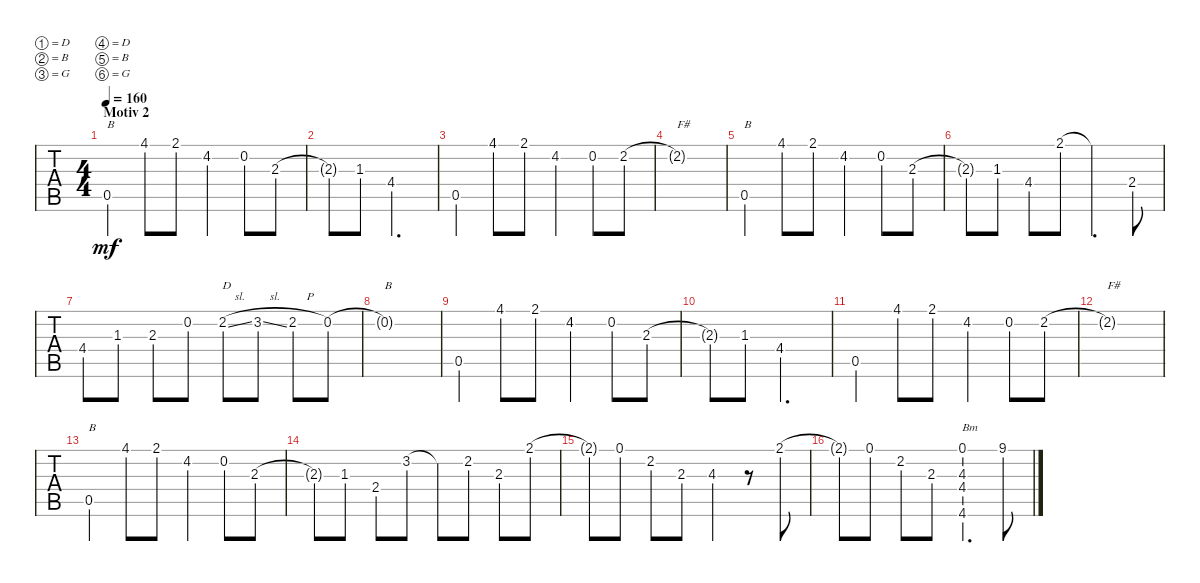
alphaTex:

\defaultSystemsLayout 4
\bracketExtendMode groupsimilarinstruments
\singleTrackTrackNamePolicy hidden
\multiTrackTrackNamePolicy hidden
\otherSystemsTrackNameOrientation horizontal
\track ("Dobro" "Dobro") {instrument acousticguitarsteel}
\staff {tabs}
\tuning (D4 B3 G3 D3 B2 G2)
\ts (4 4)
\section ("" "Motiv 2")
\tempo 160
\clef g2
\ks d
0.5.4{txt "B" dy mf} 4.1.8 2.1.8 4.2.4 0.2.8 2.3.8 |
2.3{t}.8 1.3.8 4.4.2{d} |
0.5.4 4.1.8 2.1.8 4.2.4 0.2.8 2.2.8 |
2.2{t}.1{txt "F#"} |
0.5.4{txt "B"} 4.1.8 2.1.8 4.2.4 0.2.8 2.3.8 |
2.3{t}.8 1.3.8 4.4.8 2.1.8 2.1{t}.4{d} 2.4.8 |
4.4.8 1.3.8 2.3.8 0.2.8 2.2{sl}.8{txt "D"} 3.2{sl}.8 2.2{h}.8 0.2.8 |
0.2{t}.1{txt "B"} |
0.5.4 4.1.8 2.1.8 4.2.4 0.2.8 2.3.8 |
2.3{t}.8 1.3.8 4.4.2{d} |
0.5.4 4.1.8 2.1.8 4.2.4 0.2.8 2.2.8 |
2.2{t}.1{txt "F#"} |
0.5.4{txt "B"} 4.1.8 2.1.8 4.2.4 0.2.8 2.3.8 |
2.3{t}.8 1.3.8 2.4.8 3.2.8 3.2{t}.8 2.2.8 2.3.8 2.1.8 |
2.1{t}.8 0.1.8 2.2.8 2.3.8 4.3.4 r.8 2.1.8 |
2.1{t}.8 0.1.8 2.2.8 2.3.8 (4.3 4.4 4.6 0.1).4{d txt "Bm"} 9.1.8
